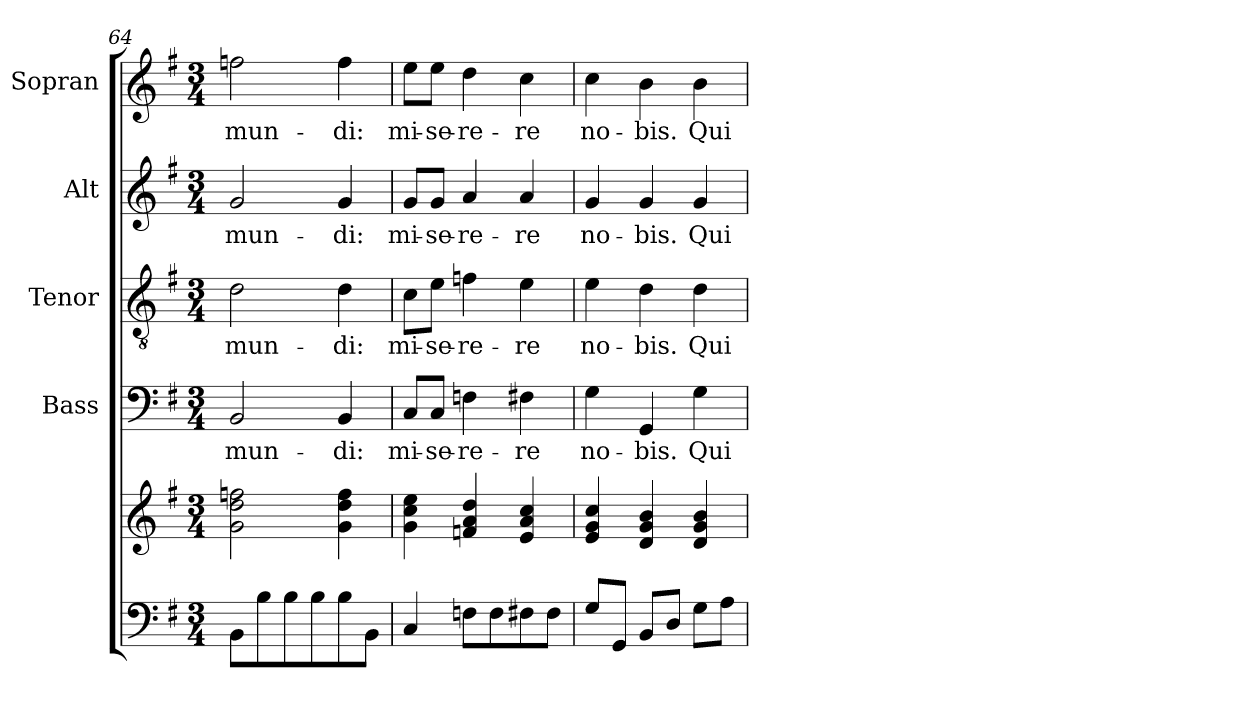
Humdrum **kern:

**kern	**kern	**kern	**text	**kern	**text	**kern	**text	**kern	**text
*part5	*part5	*part4	*part4	*part3	*part3	*part2	*part2	*part1	*part1
*staff6	*staff5	*staff4	*staff4	*staff3	*staff3	*staff2	*staff2	*staff1	*staff1
*	*	*I"Bass	*	*I"Tenor	*	*I"Alt	*	*I"Sopran	*
*	*	*I'B.	*	*I'T.	*	*I'A.	*	*I'S.	*
*clefF4	*clefG2	*clefF4	*	*clefGv2	*	*clefG2	*	*clefG2	*
*k[f#]	*k[f#]	*k[f#]	*	*k[f#]	*	*k[f#]	*	*k[f#]	*
*G:	*G:	*G:	*	*G:	*	*G:	*	*G:	*
*M3/4	*M3/4	*M3/4	*	*M3/4	*	*M3/4	*	*M3/4	*
=64	=64	=64	=64	=64	=64	=64	=64	=64	=64
!	!	!	!LO:LY:b	!	!LO:LY:b	!	!LO:LY:b	!	!LO:LY:b
8BB\L	2g\ 2dd\ 2ffn\	2BB/	mun-	2d\	mun-	2g/	mun-	2ffn\	mun-
8B\	.	.	.	.	.	.	.	.	.
8B\	.	.	.	.	.	.	.	.	.
8B\	.	.	.	.	.	.	.	.	.
!	!	!	!LO:LY:b	!	!LO:LY:b	!	!LO:LY:b	!	!LO:LY:b
8B\	4g\ 4dd\ 4ff\	4BB/	-di:	4d\	-di:	4g/	-di:	4ff\	-di:
8BB\J	.	.	.	.	.	.	.	.	.
=65	=65	=65	=65	=65	=65	=65	=65	=65	=65
!	!	!	!LO:LY:b	!	!LO:LY:b	!	!LO:LY:b	!	!LO:LY:b
4C/	4g\ 4cc\ 4ee\	8C/L	mi-	8c\L	mi-	8g/L	mi-	8ee\L	mi-
!	!	!	!LO:LY:b	!	!LO:LY:b	!	!LO:LY:b	!	!LO:LY:b
.	.	8C/J	-se-	8e\J	-se-	8g/J	-se-	8ee\J	-se-
!	!	!	!LO:LY:b	!	!LO:LY:b	!	!LO:LY:b	!	!LO:LY:b
8Fn\L	4fn/ 4a/ 4dd/	4Fn\	-re-	4fn\	-re-	4a/	-re-	4dd\	-re-
8F\	.	.	.	.	.	.	.	.	.
!	!	!	!LO:LY:b	!	!LO:LY:b	!	!LO:LY:b	!	!LO:LY:b
8F#X\	4e/ 4a/ 4cc/	4F#X\	-re	4e\	-re	4a/	-re	4cc\	-re
8F#\J	.	.	.	.	.	.	.	.	.
=66	=66	=66	=66	=66	=66	=66	=66	=66	=66
!	!	!	!LO:LY:b	!	!LO:LY:b	!	!LO:LY:b	!	!LO:LY:b
8G/L	4e/ 4g/ 4cc/	4G\	no-	4e\	no-	4g/	no-	4cc\	no-
8GG/J	.	.	.	.	.	.	.	.	.
!	!	!	!LO:LY:b	!	!LO:LY:b	!	!LO:LY:b	!	!LO:LY:b
8BB/L	4d/ 4g/ 4b/	4GG/	-bis.	4d\	-bis.	4g/	-bis.	4b\	-bis.
8D/J	.	.	.	.	.	.	.	.	.
!	!	!	!LO:LY:b	!	!LO:LY:b	!	!LO:LY:b	!	!LO:LY:b
8G\L	4d/ 4g/ 4b/	4G\	Qui	4d\	Qui	4g/	Qui	4b\	Qui
8A\J	.	.	.	.	.	.	.	.	.
=	=	=	=	=	=	=	=	=	=
*-	*-	*-	*-	*-	*-	*-	*-	*-	*-
